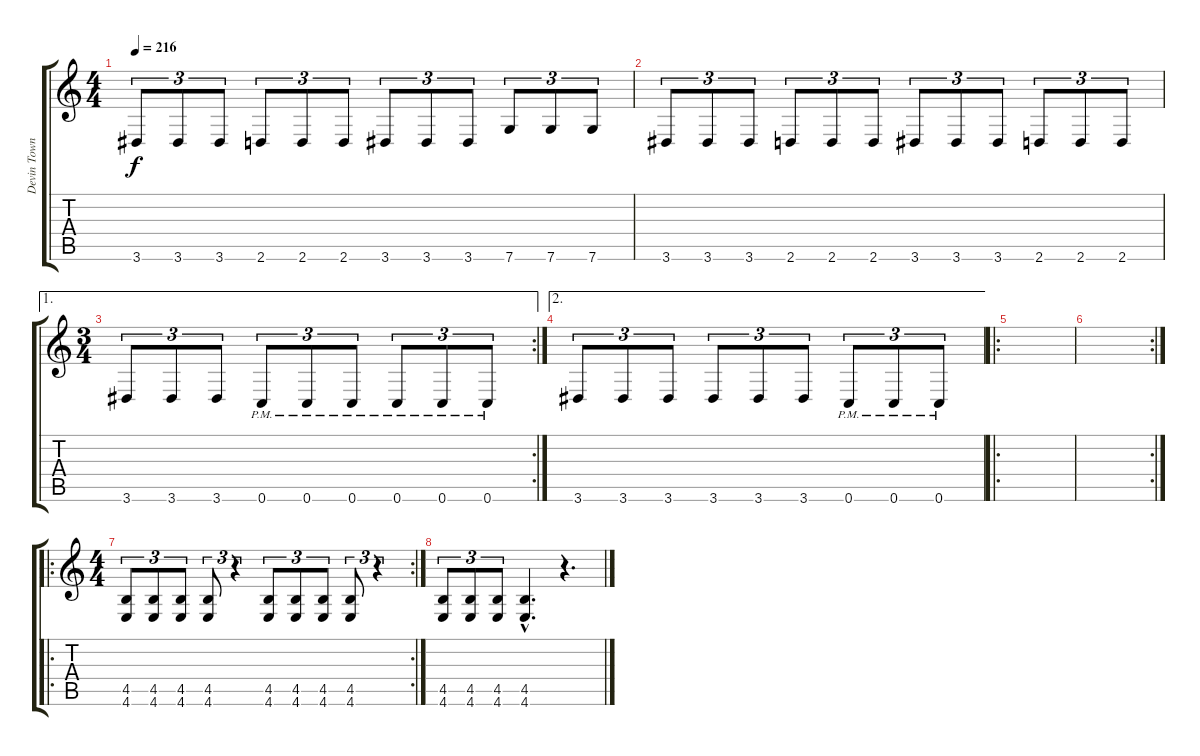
\track ("Devin Townsend" "Devin Town") {instrument distortionguitar}
\staff {score tabs}
\tuning (E4 C4 G3 C3 G2 C2) {hide}
\ts (4 4)
\tempo 216
\clef g2
\ks c
3.6.8{tu (3 2) dy f} 3.6.8{tu (3 2)} 3.6.8{tu (3 2)} 2.6.8{tu (3 2)} 2.6.8{tu (3 2)} 2.6.8{tu (3 2)} 3.6.8{tu (3 2)} 3.6.8{tu (3 2)} 3.6.8{tu (3 2)} 7.6.8{tu (3 2)} 7.6.8{tu (3 2)} 7.6.8{tu (3 2)} |
3.6.8{tu (3 2)} 3.6.8{tu (3 2)} 3.6.8{tu (3 2)} 2.6.8{tu (3 2)} 2.6.8{tu (3 2)} 2.6.8{tu (3 2)} 3.6.8{tu (3 2)} 3.6.8{tu (3 2)} 3.6.8{tu (3 2)} 2.6.8{tu (3 2)} 2.6.8{tu (3 2)} 2.6.8{tu (3 2)} |
\ae 1
\rc 2
\ts (3 4)
3.6.8{tu (3 2)} 3.6.8{tu (3 2)} 3.6.8{tu (3 2)} 0.6{pm}.8{tu (3 2)} 0.6{pm}.8{tu (3 2)} 0.6{pm}.8{tu (3 2)} 0.6{pm}.8{tu (3 2)} 0.6{pm}.8{tu (3 2)} 0.6{pm}.8{tu (3 2)} |
\ae 2
3.6.8{tu (3 2)} 3.6.8{tu (3 2)} 3.6.8{tu (3 2)} 3.6.8{tu (3 2)} 3.6.8{tu (3 2)} 3.6.8{tu (3 2)} 0.6{pm}.8{tu (3 2)} 0.6{pm}.8{tu (3 2)} 0.6{pm}.8{tu (3 2)} |
\ro
|
\rc 2
|
\ro
\rc 2
\ts (4 4)
(4.5 4.6).8{tu (3 2)} (4.5 4.6).8{tu (3 2)} (4.5 4.6).8{tu (3 2)} (4.5 4.6).8{tu (3 2)} r.4{tu (3 2)} (4.5 4.6).8{tu (3 2)} (4.5 4.6).8{tu (3 2)} (4.5 4.6).8{tu (3 2)} (4.5 4.6).8{tu (3 2)} r.4{tu (3 2)} |
(4.5 4.6).8{tu (3 2)} (4.5 4.6).8{tu (3 2)} (4.5 4.6).8{tu (3 2)} (4.5{hac} 4.6{hac}).4{d} r.4{d}
